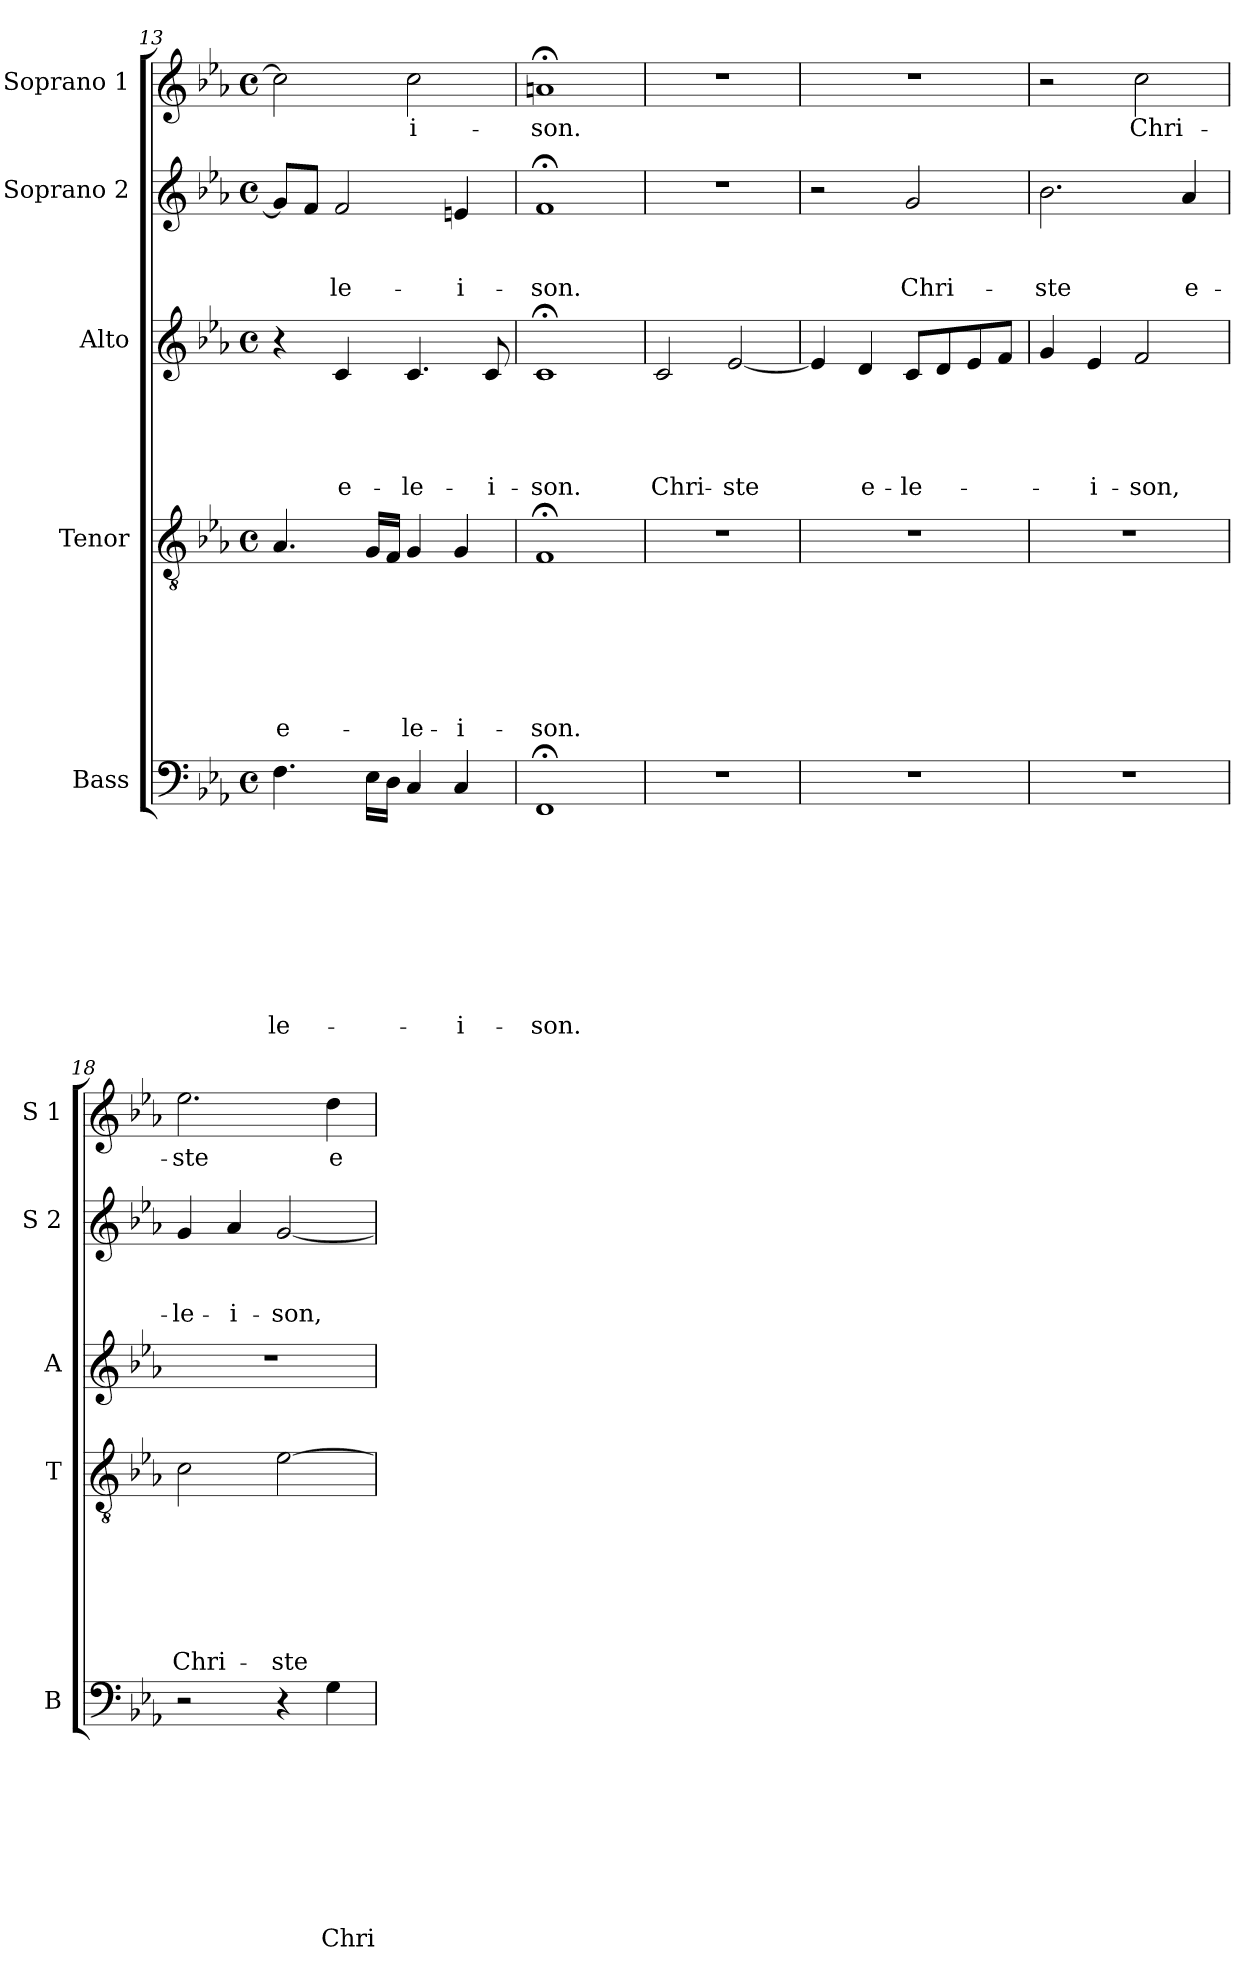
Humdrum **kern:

**kern	**text	**text	**text	**text	**text	**text	**text	**text	**text	**kern	**text	**text	**text	**text	**text	**text	**text	**kern	**text	**text	**text	**text	**text	**kern	**text	**text	**text	**kern	**text
*part5	*part5	*part5	*part5	*part5	*part5	*part5	*part5	*part5	*part5	*part4	*part4	*part4	*part4	*part4	*part4	*part4	*part4	*part3	*part3	*part3	*part3	*part3	*part3	*part2	*part2	*part2	*part2	*part1	*part1
*staff5	*staff5	*staff5	*staff5	*staff5	*staff5	*staff5	*staff5	*staff5	*staff5	*staff4	*staff4	*staff4	*staff4	*staff4	*staff4	*staff4	*staff4	*staff3	*staff3	*staff3	*staff3	*staff3	*staff3	*staff2	*staff2	*staff2	*staff2	*staff1	*staff1
*I"Bass	*	*	*	*	*	*	*	*	*	*I"Tenor	*	*	*	*	*	*	*	*I"Alto	*	*	*	*	*	*I"Soprano 2	*	*	*	*I"Soprano 1	*
*I'B	*	*	*	*	*	*	*	*	*	*I'T	*	*	*	*	*	*	*	*I'A	*	*	*	*	*	*I'S 2	*	*	*	*I'S 1	*
*clefF4	*	*	*	*	*	*	*	*	*	*clefGv2	*	*	*	*	*	*	*	*clefG2	*	*	*	*	*	*clefG2	*	*	*	*clefG2	*
*k[b-e-a-]	*	*	*	*	*	*	*	*	*	*k[b-e-a-]	*	*	*	*	*	*	*	*k[b-e-a-]	*	*	*	*	*	*k[b-e-a-]	*	*	*	*k[b-e-a-]	*
*E-:	*	*	*	*	*	*	*	*	*	*E-:	*	*	*	*	*	*	*	*E-:	*	*	*	*	*	*E-:	*	*	*	*E-:	*
*M4/4	*	*	*	*	*	*	*	*	*	*M4/4	*	*	*	*	*	*	*	*M4/4	*	*	*	*	*	*M4/4	*	*	*	*M4/4	*
*met(c)	*	*	*	*	*	*	*	*	*	*met(c)	*	*	*	*	*	*	*	*met(c)	*	*	*	*	*	*met(c)	*	*	*	*met(c)	*
=13	=13	=13	=13	=13	=13	=13	=13	=13	=13	=13	=13	=13	=13	=13	=13	=13	=13	=13	=13	=13	=13	=13	=13	=13	=13	=13	=13	=13	=13
!	!	!	!	!	!	!	!	!	!LO:LY:b	!	!	!	!	!	!	!	!LO:LY:b	!	!	!	!	!	!	!	!	!	!	!	!
4.F\	.	.	.	.	.	.	.	.	-le-	4.A-/	.	.	.	.	.	.	e-	4r	.	.	.	.	.	8g/L]	.	.	.	2cc\]	.
.	.	.	.	.	.	.	.	.	.	.	.	.	.	.	.	.	.	.	.	.	.	.	.	8f/J	.	.	.	.	.
!	!	!	!	!	!	!	!	!	!	!	!	!	!	!	!	!	!	!	!	!	!	!	!LO:LY:b	!	!	!	!LO:LY:b	!	!
.	.	.	.	.	.	.	.	.	.	.	.	.	.	.	.	.	.	4c/	.	.	.	.	e-	2f/	.	.	-le-	.	.
16E-\LL	.	.	.	.	.	.	.	.	.	16G/LL	.	.	.	.	.	.	.	.	.	.	.	.	.	.	.	.	.	.	.
16D\JJ	.	.	.	.	.	.	.	.	.	16F/JJ	.	.	.	.	.	.	.	.	.	.	.	.	.	.	.	.	.	.	.
!	!	!	!	!	!	!	!	!	!	!	!	!	!	!	!	!	!LO:LY:b	!	!	!	!	!	!LO:LY:b	!	!	!	!	!	!LO:LY:b
4C/	.	.	.	.	.	.	.	.	.	4G/	.	.	.	.	.	.	-le-	4.c/	.	.	.	.	-le-	.	.	.	.	2cc\	-i-
!	!	!	!	!	!	!	!	!	!LO:LY:b	!	!	!	!	!	!	!	!LO:LY:b	!	!	!	!	!	!	!	!	!	!LO:LY:b	!	!
4C/	.	.	.	.	.	.	.	.	-i-	4G/	.	.	.	.	.	.	-i-	.	.	.	.	.	.	4en/	.	.	-i-	.	.
!	!	!	!	!	!	!	!	!	!	!	!	!	!	!	!	!	!	!	!	!	!	!	!LO:LY:b	!	!	!	!	!	!
.	.	.	.	.	.	.	.	.	.	.	.	.	.	.	.	.	.	8c/	.	.	.	.	-i-	.	.	.	.	.	.
=14	=14	=14	=14	=14	=14	=14	=14	=14	=14	=14	=14	=14	=14	=14	=14	=14	=14	=14	=14	=14	=14	=14	=14	=14	=14	=14	=14	=14	=14
!	!	!	!	!	!	!	!	!	!LO:LY:b	!	!	!	!	!	!	!	!LO:LY:b	!	!	!	!	!	!LO:LY:b	!	!	!	!LO:LY:b	!	!LO:LY:b
1FF;	.	.	.	.	.	.	.	.	-son.	1F;	.	.	.	.	.	.	-son.	1c;	.	.	.	.	-son.	1f;	.	.	-son.	1an;	-son.
!!LO:PB:g=z
=15	=15	=15	=15	=15	=15	=15	=15	=15	=15	=15	=15	=15	=15	=15	=15	=15	=15	=15	=15	=15	=15	=15	=15	=15	=15	=15	=15	=15	=15
!	!	!	!	!	!	!	!	!	!	!	!	!	!	!	!	!	!	!	!	!	!	!	!LO:LY:b	!	!	!	!	!	!
1r	.	.	.	.	.	.	.	.	.	1r	.	.	.	.	.	.	.	2c/	.	.	.	.	Chri-	1r	.	.	.	1r	.
!	!	!	!	!	!	!	!	!	!	!	!	!	!	!	!	!	!	!	!	!	!	!	!LO:LY:b	!	!	!	!	!	!
.	.	.	.	.	.	.	.	.	.	.	.	.	.	.	.	.	.	[<2e-/	.	.	.	.	-ste	.	.	.	.	.	.
=16	=16	=16	=16	=16	=16	=16	=16	=16	=16	=16	=16	=16	=16	=16	=16	=16	=16	=16	=16	=16	=16	=16	=16	=16	=16	=16	=16	=16	=16
1r	.	.	.	.	.	.	.	.	.	1r	.	.	.	.	.	.	.	4e-/]	.	.	.	.	.	2r	.	.	.	1r	.
!	!	!	!	!	!	!	!	!	!	!	!	!	!	!	!	!	!	!	!	!	!	!	!LO:LY:b	!	!	!	!	!	!
.	.	.	.	.	.	.	.	.	.	.	.	.	.	.	.	.	.	4d/	.	.	.	.	e-	.	.	.	.	.	.
!	!	!	!	!	!	!	!	!	!	!	!	!	!	!	!	!	!	!	!	!	!	!	!LO:LY:b	!	!	!	!LO:LY:b	!	!
.	.	.	.	.	.	.	.	.	.	.	.	.	.	.	.	.	.	8c/L	.	.	.	.	-le-	2g/	.	.	Chri-	.	.
.	.	.	.	.	.	.	.	.	.	.	.	.	.	.	.	.	.	8d/	.	.	.	.	.	.	.	.	.	.	.
.	.	.	.	.	.	.	.	.	.	.	.	.	.	.	.	.	.	8e-/	.	.	.	.	.	.	.	.	.	.	.
.	.	.	.	.	.	.	.	.	.	.	.	.	.	.	.	.	.	8f/J	.	.	.	.	.	.	.	.	.	.	.
=17	=17	=17	=17	=17	=17	=17	=17	=17	=17	=17	=17	=17	=17	=17	=17	=17	=17	=17	=17	=17	=17	=17	=17	=17	=17	=17	=17	=17	=17
!	!	!	!	!	!	!	!	!	!	!	!	!	!	!	!	!	!	!	!	!	!	!	!	!	!	!	!LO:LY:b	!	!
1r	.	.	.	.	.	.	.	.	.	1r	.	.	.	.	.	.	.	4g/	.	.	.	.	.	2.b-\	.	.	-ste	2r	.
!	!	!	!	!	!	!	!	!	!	!	!	!	!	!	!	!	!	!	!	!	!	!	!LO:LY:b	!	!	!	!	!	!
.	.	.	.	.	.	.	.	.	.	.	.	.	.	.	.	.	.	4e-/	.	.	.	.	-i-	.	.	.	.	.	.
!	!	!	!	!	!	!	!	!	!	!	!	!	!	!	!	!	!	!	!	!	!	!	!LO:LY:b	!	!	!	!	!	!LO:LY:b
.	.	.	.	.	.	.	.	.	.	.	.	.	.	.	.	.	.	2f/	.	.	.	.	-son,	.	.	.	.	2cc\	Chri-
!	!	!	!	!	!	!	!	!	!	!	!	!	!	!	!	!	!	!	!	!	!	!	!	!	!	!	!LO:LY:b	!	!
.	.	.	.	.	.	.	.	.	.	.	.	.	.	.	.	.	.	.	.	.	.	.	.	4a-/	.	.	e-	.	.
=18	=18	=18	=18	=18	=18	=18	=18	=18	=18	=18	=18	=18	=18	=18	=18	=18	=18	=18	=18	=18	=18	=18	=18	=18	=18	=18	=18	=18	=18
!	!	!	!	!	!	!	!	!	!	!	!	!	!	!	!	!	!LO:LY:b	!	!	!	!	!	!	!	!	!	!LO:LY:b	!	!LO:LY:b
2r	.	.	.	.	.	.	.	.	.	2c\	.	.	.	.	.	.	Chri-	1r	.	.	.	.	.	4g/	.	.	-le-	2.ee-\	-ste
!	!	!	!	!	!	!	!	!	!	!	!	!	!	!	!	!	!	!	!	!	!	!	!	!	!	!	!LO:LY:b	!	!
.	.	.	.	.	.	.	.	.	.	.	.	.	.	.	.	.	.	.	.	.	.	.	.	4a-/	.	.	-i-	.	.
!	!	!	!	!	!	!	!	!	!	!	!	!	!	!	!	!	!LO:LY:b	!	!	!	!	!	!	!	!	!	!LO:LY:b	!	!
4r	.	.	.	.	.	.	.	.	.	[>2e-\	.	.	.	.	.	.	-ste	.	.	.	.	.	.	[<2g/	.	.	-son,	.	.
!	!	!	!	!	!	!	!	!	!LO:LY:b	!	!	!	!	!	!	!	!	!	!	!	!	!	!	!	!	!	!	!	!LO:LY:b
4G\	.	.	.	.	.	.	.	.	Chri-	.	.	.	.	.	.	.	.	.	.	.	.	.	.	.	.	.	.	4dd\	e-
=	=	=	=	=	=	=	=	=	=	=	=	=	=	=	=	=	=	=	=	=	=	=	=	=	=	=	=	=	=
*-	*-	*-	*-	*-	*-	*-	*-	*-	*-	*-	*-	*-	*-	*-	*-	*-	*-	*-	*-	*-	*-	*-	*-	*-	*-	*-	*-	*-	*-
